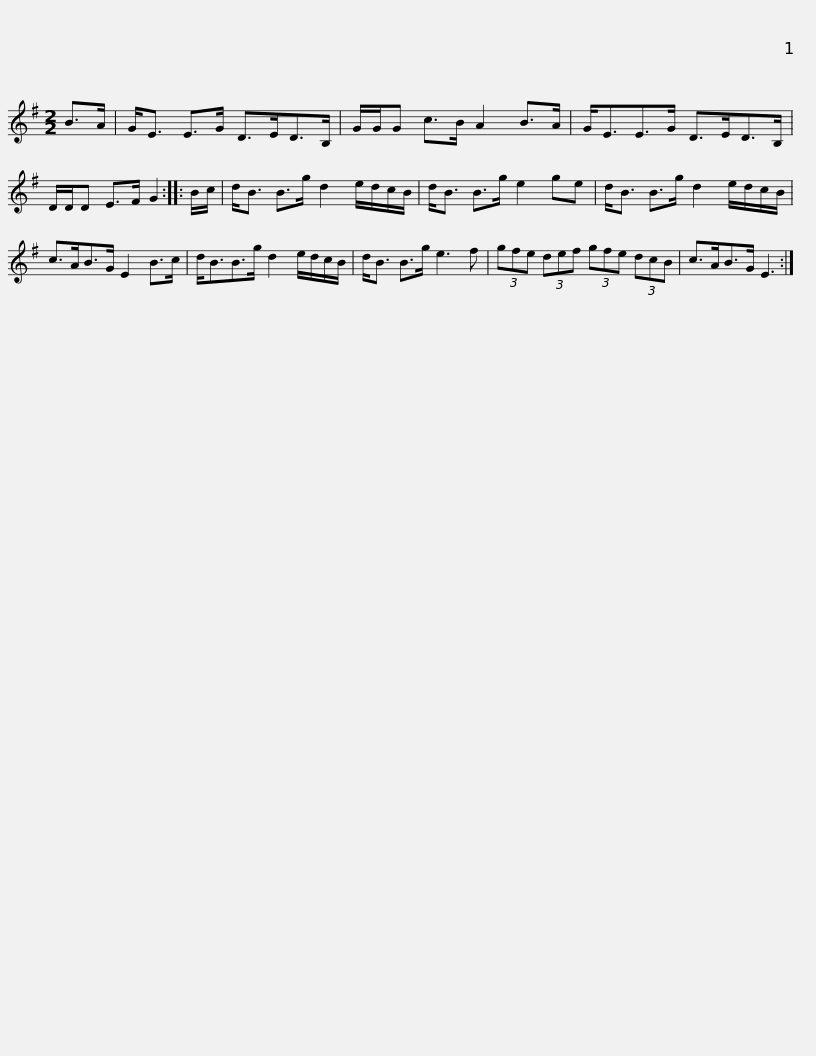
X:1
L:1/8
M:2/2
I:linebreak $
K:G
V:1 treble
V:1
 B>A | G<E E>G D>ED>B, | G/G/G c>B A2 B>A | G<EE>G D>ED>B, | D/D/D E>F G2 :: %5
 B/c/ |$ d<B B>g d2 e/d/c/B/ | d<B B>g e2 ge | d<B B>g d2 e/d/c/B/ | c>AB>G E2 B>c | %10
 d<BB>g d2 e/d/c/B/ |$ d<B B>g e3 f | (3gfe (3def (3gfe (3dcB | c>AB>G E3 :| %14
